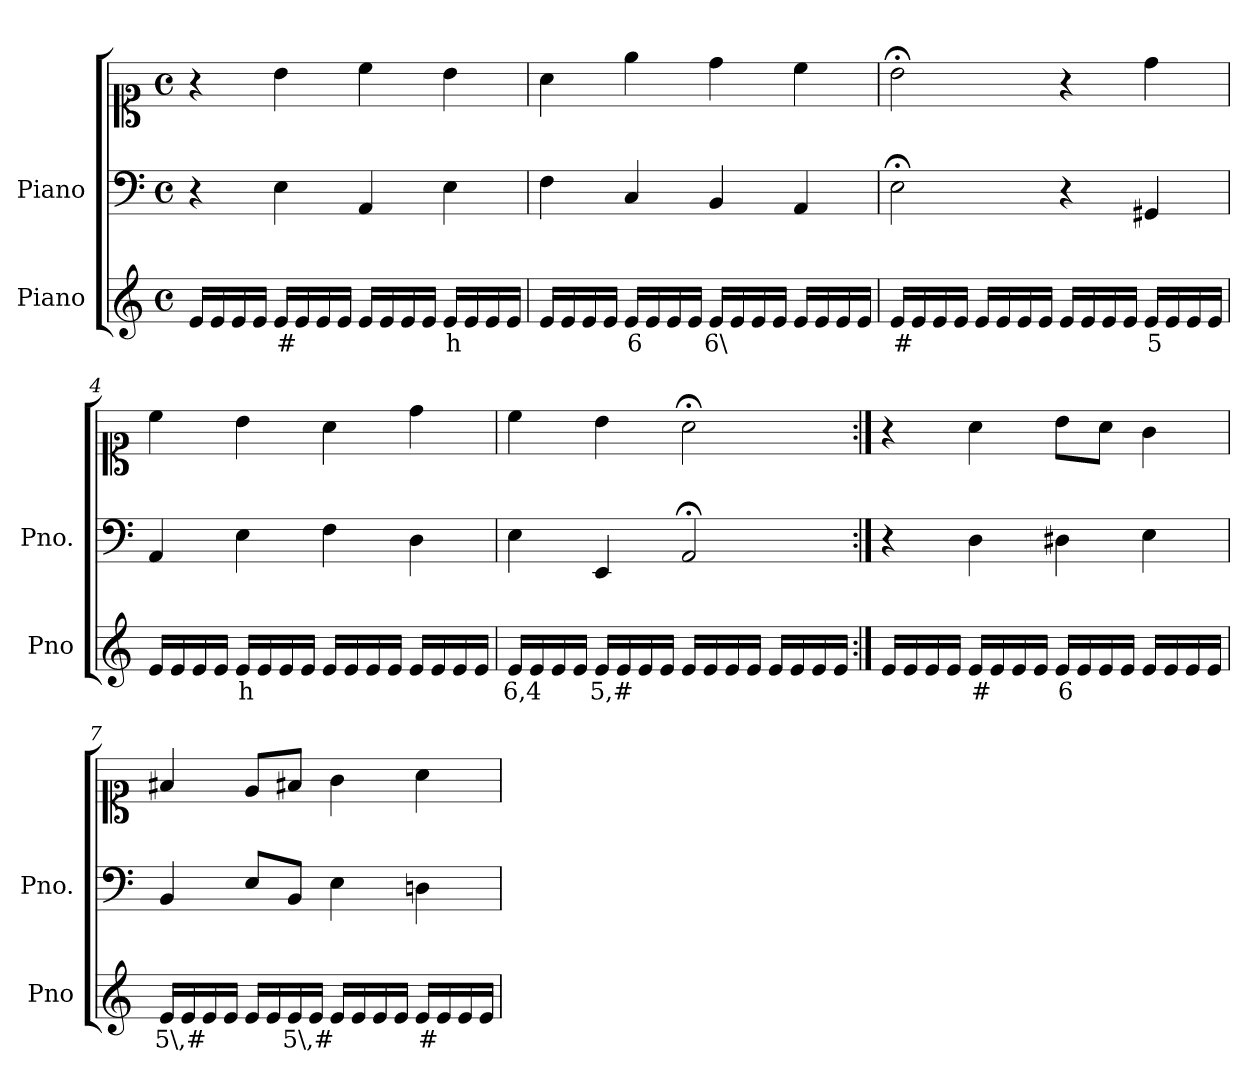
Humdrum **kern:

**kern	**text	**kern	**kern
*part2	*part2	*part1	*part1
*staff3	*staff3	*staff2	*staff1
*I"Piano	*	*I"Piano	*
*I'Pno	*	*I'Pno.	*
*clefG2	*	*clefF4	*clefC1
*k[]	*	*k[]	*k[]
*M4/4	*	*M4/4	*M4/4
*met(c)	*	*met(c)	*met(c)
=1	=1	=1	=1
16e/LL	.	4r	4r
16e/	.	.	.
16e/	.	.	.
16e/JJ	.	.	.
!	!LO:LY:b	!	!
16e/LL	#	4E\	4b\
16e/	.	.	.
16e/	.	.	.
16e/JJ	.	.	.
16e/LL	.	4AA/	4cc\
16e/	.	.	.
16e/	.	.	.
16e/JJ	.	.	.
!	!LO:LY:b	!	!
16e/LL	h	4E\	4b\
16e/	.	.	.
16e/	.	.	.
16e/JJ	.	.	.
=2	=2	=2	=2
16e/LL	.	4F\	4a\
16e/	.	.	.
16e/	.	.	.
16e/JJ	.	.	.
!	!LO:LY:b	!	!
16e/LL	6	4C/	4ee\
16e/	.	.	.
16e/	.	.	.
16e/JJ	.	.	.
!	!LO:LY:b	!	!
16e/LL	6\	4BB/	4dd\
16e/	.	.	.
16e/	.	.	.
16e/JJ	.	.	.
16e/LL	.	4AA/	4cc\
16e/	.	.	.
16e/	.	.	.
16e/JJ	.	.	.
=3	=3	=3	=3
!	!LO:LY:b	!	!
16e/LL	#	2E;<\	2b;<\
16e/	.	.	.
16e/	.	.	.
16e/JJ	.	.	.
16e/LL	.	.	.
16e/	.	.	.
16e/	.	.	.
16e/JJ	.	.	.
16e/LL	.	4r	4r
16e/	.	.	.
16e/	.	.	.
16e/JJ	.	.	.
!	!LO:LY:b	!	!
16e/LL	5	4GG#X/	4dd\
16e/	.	.	.
16e/	.	.	.
16e/JJ	.	.	.
=4	=4	=4	=4
16e/LL	.	4AA/	4cc\
16e/	.	.	.
16e/	.	.	.
16e/JJ	.	.	.
!	!LO:LY:b	!	!
16e/LL	h	4E\	4b\
16e/	.	.	.
16e/	.	.	.
16e/JJ	.	.	.
16e/LL	.	4F\	4a\
16e/	.	.	.
16e/	.	.	.
16e/JJ	.	.	.
16e/LL	.	4D\	4dd\
16e/	.	.	.
16e/	.	.	.
16e/JJ	.	.	.
=5	=5	=5	=5
!	!LO:LY:b	!	!
16e/LL	6,4	4E\	4cc\
16e/	.	.	.
16e/	.	.	.
16e/JJ	.	.	.
!	!LO:LY:b	!	!
16e/LL	5,#	4EE/	4b\
16e/	.	.	.
16e/	.	.	.
16e/JJ	.	.	.
16e/LL	.	2AA;</	2a;<\
16e/	.	.	.
16e/	.	.	.
16e/JJ	.	.	.
16e/LL	.	.	.
16e/	.	.	.
16e/	.	.	.
16e/JJ	.	.	.
=6:|!	=6:|!	=6:|!	=6:|!
16e/LL	.	4r	4r
16e/	.	.	.
16e/	.	.	.
16e/JJ	.	.	.
!	!LO:LY:b	!	!
16e/LL	#	4D\	4a\
16e/	.	.	.
16e/	.	.	.
16e/JJ	.	.	.
!	!LO:LY:b	!	!
16e/LL	6	4D#X\	8b\L
16e/	.	.	.
16e/	.	.	8a\J
16e/JJ	.	.	.
16e/LL	.	4E\	4g\
16e/	.	.	.
16e/	.	.	.
16e/JJ	.	.	.
=7	=7	=7	=7
!	!LO:LY:b	!	!
16e/LL	5\,#	4BB/	4f#X/
16e/	.	.	.
16e/	.	.	.
16e/JJ	.	.	.
16e/LL	.	8E/L	8e/L
16e/	.	.	.
!	!LO:LY:b	!	!
16e/	5\,#	8BB/J	8f#X/J
16e/JJ	.	.	.
16e/LL	.	4E\	4g\
16e/	.	.	.
16e/	.	.	.
16e/JJ	.	.	.
!	!LO:LY:b	!	!
16e/LL	#	4Dn\	4a\
16e/	.	.	.
16e/	.	.	.
16e/JJ	.	.	.
=	=	=	=
*-	*-	*-	*-
